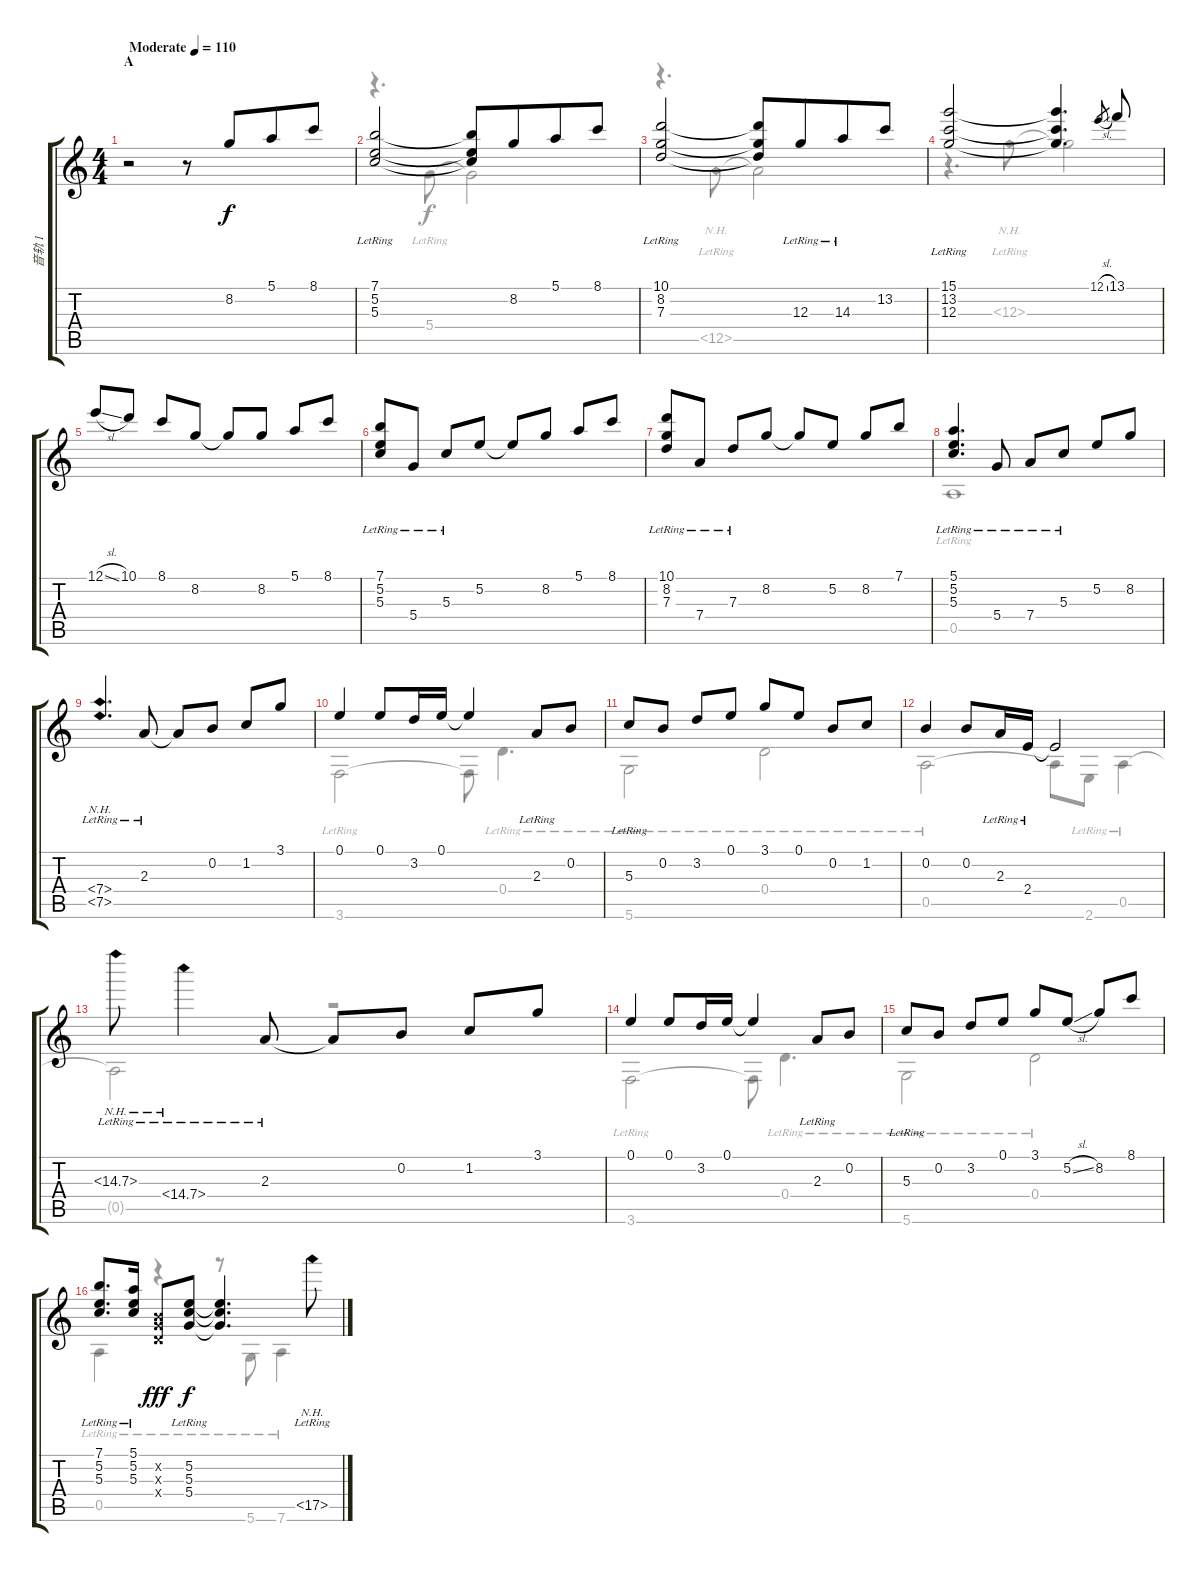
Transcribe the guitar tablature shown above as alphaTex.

\track ("音轨 1" "音轨 1") {instrument acousticguitarsteel}
\staff {score tabs}
\tuning (E4 B3 G3 D3 A2 D2) {hide}
\voice
\ts (4 4)
\section ("" "A")
\tempo (110 "Moderate")
\clef g2
\ks c
r.2{dy f instrument acousticguitarsteel} r.8 8.2.8{beam Up beam merge} 5.1.8{beam Up} 8.1.8{beam Up} |
(7.1 5.2 5.3{lr}).2{beam Up} (7.1{t} 5.2{t} 5.3{t}).8{beam Up} 8.2.8{beam Up beam merge} 5.1.8{beam Up} 8.1.8{beam Up} |
(10.1 8.2 7.3{lr}).2{beam Up} (10.1{t} 8.2{t} 7.3{t}).8{beam Up} 12.3{lr}.8{beam Up beam merge} 14.3{lr}.8{beam Up} 13.2.8{beam Up} |
(15.1 13.2 12.3{lr}).2{beam Up} (15.1{t} 13.2{t} 12.3{t}).4{d beam Up} 12.1{sl}.8{gr} 13.1.8 |
12.1{sl}.8 10.1.8{beam Up} 8.1.8{beam Up beam merge} 8.2.8{beam Up} 8.2{t}.8{beam Up beam merge} 8.2.8{beam Up} 5.1.8{beam Up} 8.1.8 |
(7.1 5.2 5.3{lr}).8{beam Up} 5.4{lr}.8{beam Up} 5.3{lr}.8{beam Up} 5.2.8{beam Up} 5.2{t}.8{beam Up} 8.2.8{beam Up} 5.1.8{beam Up} 8.1.8{beam Up} |
(10.1 8.2 7.3{lr}).8{beam Up} 7.4{lr}.8{beam Up} 7.3{lr}.8{beam Up} 8.2.8{beam Up} 8.2{t}.8{beam Up} 5.2.8{beam Up} 8.2.8{beam Up} 7.1.8{beam Up} |
(5.1 5.2 5.3{lr}).4{d beam Up} 5.4{lr}.8{beam Up} 7.4{lr}.8{beam Up} 5.3{lr}.8{beam Up} 5.2.8{beam Up} 8.2.8{beam Up} |
(7.4{nh lr} 7.5{nh lr}).4{d beam Up} 2.3{lr}.8{beam Up} 2.3{t}.8{beam Up} 0.2.8{beam Up} 1.2.8{beam Up} 3.1.8{beam Up} |
0.1.4{beam Up} 0.1.8{beam Up} 3.2.16{beam Up} 0.1.16{beam Up} 0.1{t}.4{beam Up} 2.3{lr}.8{beam Up} 0.2.8{beam Up} |
5.3{lr}.8{beam Up} 0.2.8{beam Up} 3.2.8{beam Up} 0.1.8{beam Up} 3.1.8{beam Up} 0.1.8{beam Up} 0.2.8{beam Up} 1.2.8{beam Up} |
0.2.4{beam Up} 0.2.8{beam Up} 2.3{lr}.16{beam Up} 2.4{lr}.16{beam Up} 2.4{t}.2{beam Up} |
14.3{nh lr}.8{beam Down} 14.4{nh lr}.4{beam Down} 2.3{lr}.8{beam Up} 2.3{t}.8{beam Up} 0.2.8{beam Up} 1.2.8{beam Up} 3.1.8{beam Up} |
0.1.4{beam Up} 0.1.8{beam Up} 3.2.16{beam Up} 0.1.16{beam Up} 0.1{t}.4{beam Up} 2.3{lr}.8{beam Up} 0.2.8{beam Up} |
5.3{lr}.8{beam Up} 0.2.8{beam Up} 3.2.8{beam Up} 0.1.8{beam Up} 3.1.8{beam Up} 5.2{sl}.8{beam Up} 8.2.8{beam Up} 8.1.8{beam Up} |
(7.1 5.2 5.3{lr}).8{d beam Up} (5.1 5.2 5.3{lr}).16{beam Up} (0.2{x} 0.3{x} 0.4{x}).8{dy fff beam Up} (5.2 5.3{lr} 5.4{lr}).8{dy f beam Up} (5.2{t} 5.3{t} 5.4{t}).4{d beam Up} 17.5{nh lr}.8{beam Down}
\voice
\clef g2
\ottava regular
\simile none
\ks c
|
r.4{d} 5.4{lr}.8{beam Down} 5.4{t}.2{beam Down} |
r.4{d} 12.5{nh lr}.8{beam Down} 12.5{t}.2{beam Down} |
r.4{d} 12.3{nh lr}.8{beam Down} 12.3{t}.2{beam Down} |
|
|
|
0.5{lr}.1 |
|
3.6{lr}.2 3.6{t}.8 0.4{lr}.4{d} |
5.6{lr}.2 0.4{lr}.2 |
0.5{lr}.2 0.5{t}.8 2.6{lr}.8 0.5{lr}.4 |
0.5{t}.2 r.2 |
3.6{lr}.2 3.6{t}.8 0.4{lr}.4{d} |
5.6{lr}.2 0.4{lr}.2 |
0.5{lr}.4 r.4 r.8 5.6{lr}.8 7.6{lr}.4
